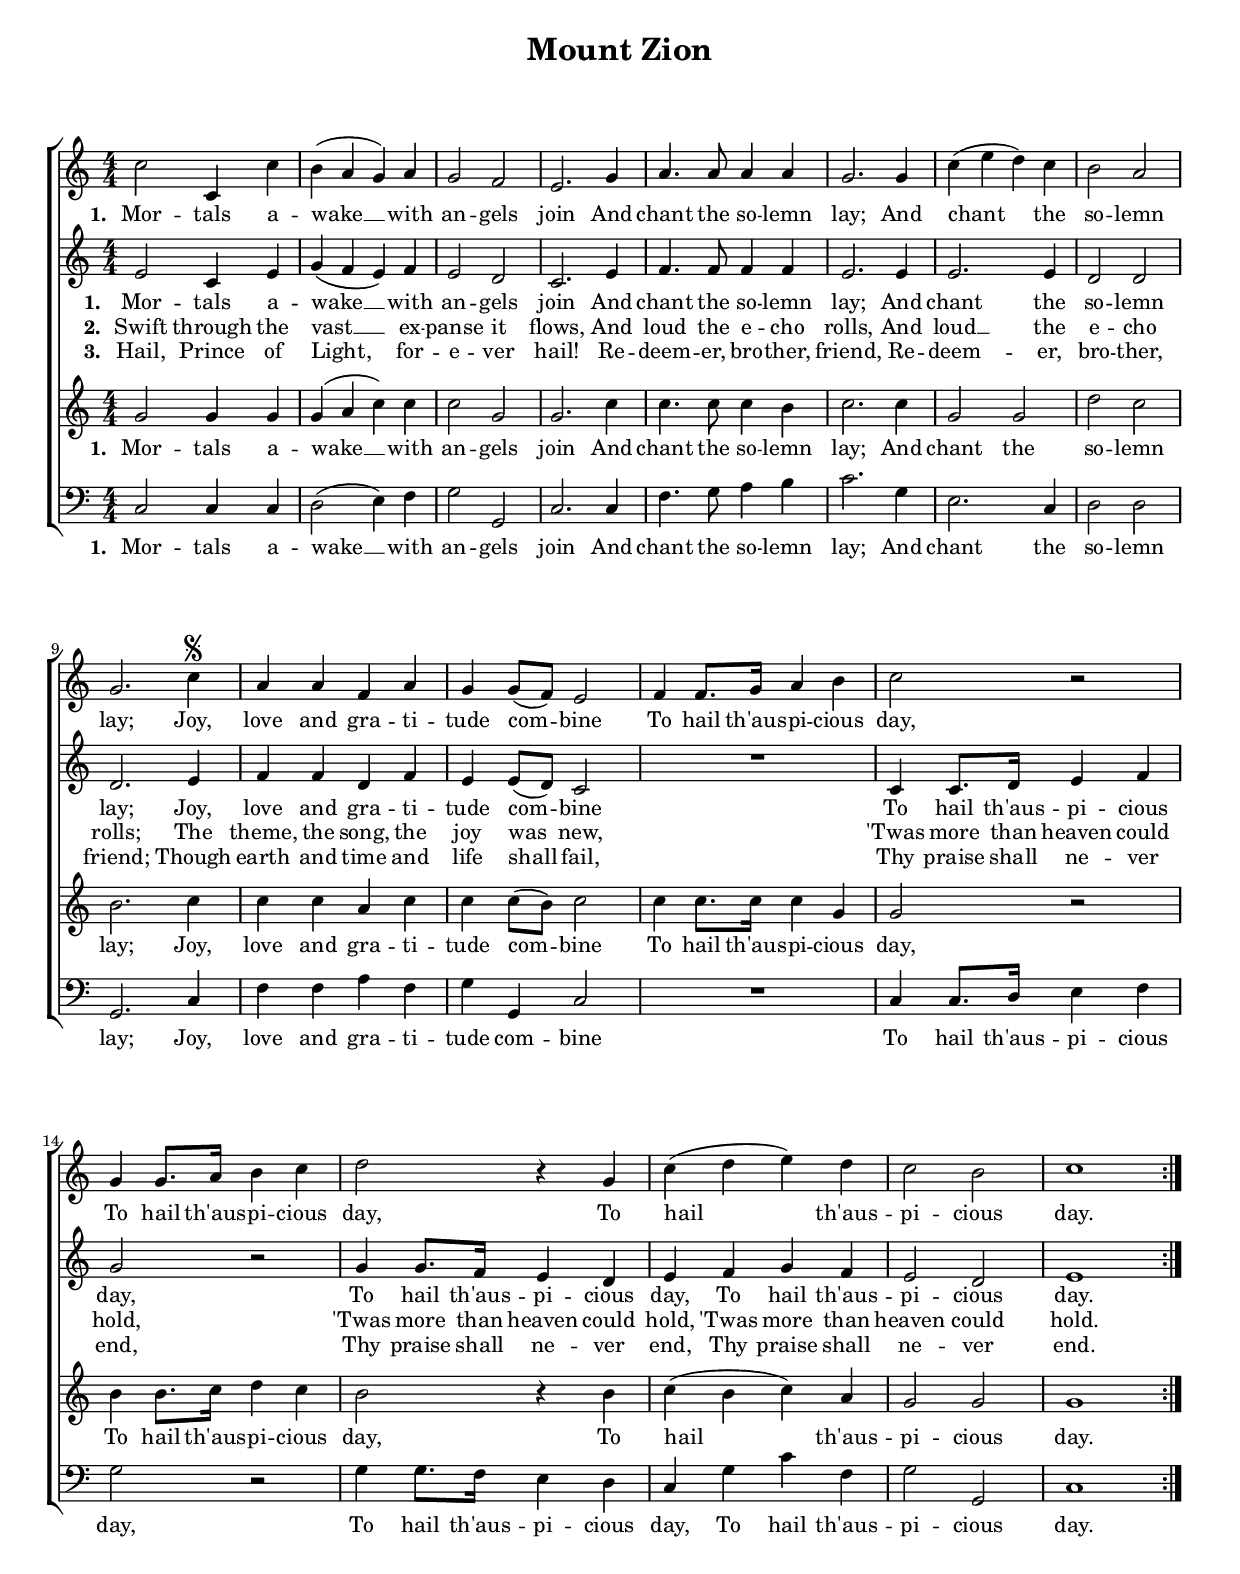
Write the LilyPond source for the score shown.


\header {
title = "Mount Zion"
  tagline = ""  % removed
}


	#(set-global-staff-size 17)
\paper {
print-page-number = ##f
	markup-system-spacing #'basic-distance = #15
	system-system-spacing #'basic-distance = #20

    paper-width = 21.0\cm
    paper-height = 29.7\cm
    top-margin = 1.0\cm
    bottom-margin = 2.0\cm 
    left-margin = 1.0\cm
    right-margin = 1.0\cm
    }
\layout {
	indent = 0.0\cm 
		}
		
		
PartPOneVoiceOne =  \relative c'' {
    \clef "treble" \key c \major \numericTimeSignature\time 4/4 
	\repeat volta 2 {
	c2 c,4
    c'4 | % 2
    b4 ( a4 g4 ) a4 | % 3
    g2 f2 | % 4
    e2. g4 | % 5
    a4. a8 a4 a4 | % 6
    g2. g4 | % 7
    c4 ( e4 d4 ) c4  | % 8
    b2 a2 | % 9
    g2.  c4 ^\segno  | \barNumberCheck #10
    a4 a4 f4 a4 | % 11
    g4 g8 ( [ f8 ) ] e2 | % 12
    f4 f8. [ g16 ] a4 b4 | % 13
    c2 r2  | % 14
    g4 g8. [ a16 ] b4 c4 | % 15
    d2 r4 g,4 | % 16
    c4 ( d4 e4 ) d4 | % 17
    c2 b2 | % 18
    c1 }
    }


PartPTwoVoiceOne =  \relative e' {
    \clef "treble" \key c \major \numericTimeSignature\time 4/4 
	\repeat volta 2 {
	e2 c4 e4
    | % 2
    g4 ( f4 e4 ) f4 | % 3
    e2 d2 | % 4
    c2. e4 | % 5
    f4. f8 f4 f4 | % 6
    e2. e4 | % 7
    e2. e4  | % 8
    d2 d2 | % 9
    d2. e4 | \barNumberCheck #10
    f4 f4 d4 f4 | % 11
    e4 e8 ( [ d8 ) ] c2 | % 12
    R1 | % 13
    c4 c8. [ d16 ] e4 f4  | % 14
    g2 r2 | % 15
    g4 g8. [ f16 ] e4 d4 | % 16
    e4 f4 g4 f4 | % 17
    e2 d2 | % 18
    e1 }
}


PartPTwoVoiceOneLyricsOne =  \lyricmode 
{ 
\set stanza = "1. "
Mor -- tals a -- wake __ with an -- gels join
And chant the so -- lemn lay; 
And chant the so -- lemn lay;
Joy, love and gra -- ti -- tude com -- bine 
To hail th'aus -- pi  -- cious day, 
To hail th'aus -- pi -- cious day,
To hail th'aus -- pi -- cious day.
}

PartPTwoVoiceOneLyricsTwo =  \lyricmode 
{ 
\set stanza = "2. "
Swift through the vast __ ex -- panse it flows,
And loud the e -- cho rolls,
And loud __ the e -- cho rolls;
The theme, the song, the joy was new,
'Twas more than heaven could hold,
'Twas more than heaven could hold,
'Twas more than heaven could hold.
}
	
PartPTwoVoiceOneLyricsThree =  \lyricmode 
{ 
\set stanza = "3. "
Hail, Prince of Light, for -- e -- ver hail!
Re -- deem -- er, bro -- ther, friend,
Re -- deem -- er, bro -- ther, friend;
Though earth and time and life shall fail,
Thy praise shall ne -- ver end,
Thy praise shall ne -- ver end,
Thy praise shall ne -- ver end.
}
		
	
PartPThreeVoiceOne =  \relative g' {
    \clef "treble" \key c \major \numericTimeSignature\time 4/4 
	\repeat volta 2 {
	g2 g4 g4
    | % 2
    g4 ( a4 c4 ) c4 | % 3
    c2 g2 | % 4
    g2. c4 | % 5
    c4. c8 c4 b4 | % 6
    c2. c4 | % 7
    g2 g2  | % 8
    d'2 c2 | % 9
    b2. c4 | \barNumberCheck #10
    c4 c4 a4 c4 | % 11
    c4 c8 [( b8) ] c2 | % 12
    c4 c8. [ c16 ] c4 g4 | % 13
    g2 r2  | % 14
    b4 b8. [ c16 ] d4 c4 | % 15
    b2 r4 b4 | % 16
    c4 ( b4 c4 ) a4 | % 17
    g2 g2 | % 18
    g1}
    }

PartPThreeVoiceOneLyricsOne =  \lyricmode { Mor -- tals a -- wake with
    an -- gels join And chant the so -- lemn "lay," And chant the so --
    lemn "lay;" "Joy," love and gra -- ti -- tude com -- bine To hail pi
    -- cious day To hail pi -- cious day To hai "th'aus" -- pi -- ctous
    "day." "end." "end." }
PartPFourVoiceOne =  \relative c {
    \clef "bass" \key c \major \numericTimeSignature\time 4/4 
	\repeat volta 2 {
	c2 c4 c4 | % 2
    d2 ( e4 ) f4 | % 3
    g2 g,2 | % 4
    c2. c4 | % 5
    f4. g8 a4 b4 | % 6
    c2. g4 | % 7
    e2. c4  | % 8
    d2 d2 | % 9
    g,2. c4 | \barNumberCheck #10
    f4 f4 a4 f4 | % 11
    g4 g,4 c2 | % 12
    R1 | % 13
    c4 c8. [ d16 ] e4 f4  | % 14
    g2 r2 | % 15
    g4 g8. [ f16 ] e4 d4 | % 16
    c4 g'4 c4 f,4 | % 17
    g2 g,2 | % 18
    c1 }
    }

PartPFourVoiceOneLyricsOne =  \lyricmode { Mor -- tals a -- wake with an
    -- gels join And chant the so -- lemn "lay," And chant the so --
    lemn "lay;" "Joy," love and gra -- ti -- tude com -- bine To hail pi
    -- cious day To hail pi -- cious "day;" to hail "th'aus" -- pi --
    cious day "end." "end." }


% The score definition
\score {
\new ChoirStaff
    <<
        \new Staff <<
            
            \context Staff << 
                \context Voice = "PartPOneVoiceOne" { \PartPOneVoiceOne }
                \new Lyrics = "firstVerse" \lyricsto "PartPOneVoiceOne" \PartPTwoVoiceOneLyricsOne
				%\new Lyrics \lyricsto "PartPOneVoiceOne" \PartPOneVoiceOneLyricsTwo
				%\new Lyrics \lyricsto "PartPOneVoiceOne" \PartPOneVoiceOneLyricsThree
							>>
					>>
        \new Staff <<
            \context Staff << 
                \context Voice = "PartPTwoVoiceOne" { \PartPTwoVoiceOne }
				\new Lyrics \lyricsto "PartPTwoVoiceOne" \PartPTwoVoiceOneLyricsOne
				\new Lyrics \lyricsto "PartPTwoVoiceOne"  \PartPTwoVoiceOneLyricsTwo
				\new Lyrics \lyricsto "PartPTwoVoiceOne" 
				\PartPTwoVoiceOneLyricsThree
				
							>>
            >>
        \new Staff <<
            \context Staff << 
                \context Voice = "PartPThreeVoiceOne" { \PartPThreeVoiceOne }
				\new Lyrics = "TfirstVerse"\lyricsto "PartPThreeVoiceOne"  \PartPTwoVoiceOneLyricsOne
				%\new Lyrics \lyricsto "PartPThreeVoiceOne"   \PartPOneVoiceOneLyricsTwo
				%\new Lyrics \lyricsto "PartPThreeVoiceOne"  \PartPOneVoiceOneLyricsThree
				
                >>
            >>
        \new Staff <<
           \context Staff << 
                \context Voice = "PartPFourVoiceOne" { \PartPFourVoiceOne }
				\new Lyrics \lyricsto "PartPFourVoiceOne"  \PartPTwoVoiceOneLyricsOne
				%\new Lyrics \lyricsto "PartPFourVoiceOne"  %\PartPOneVoiceOneLyricsTwo
				%\new Lyrics \lyricsto "PartPFourVoiceOne"
				%\PartPOneVoiceOneLyricsThree
                
							>>
            >>
        
    >>
  }  